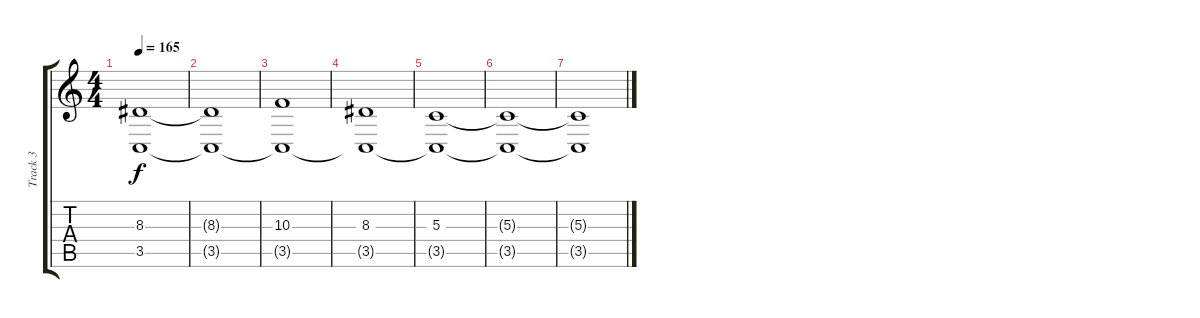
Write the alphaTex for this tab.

\track ("Track 3" "Track 3") {instrument accordion}
\staff {score tabs}
\tuning (E4 B3 G3 D3 A2 E2) {hide}
\ts (4 4)
\tempo 165
\clef g2
\ks c
(8.3 3.5{t}).1{dy f} |
(8.3{t} 3.5{t}).1 |
(10.3 3.5{t}).1 |
(8.3 3.5{t}).1 |
(5.3 3.5{t}).1 |
(5.3{t} 3.5{t}).1 |
(5.3{t} 3.5{t}).1
